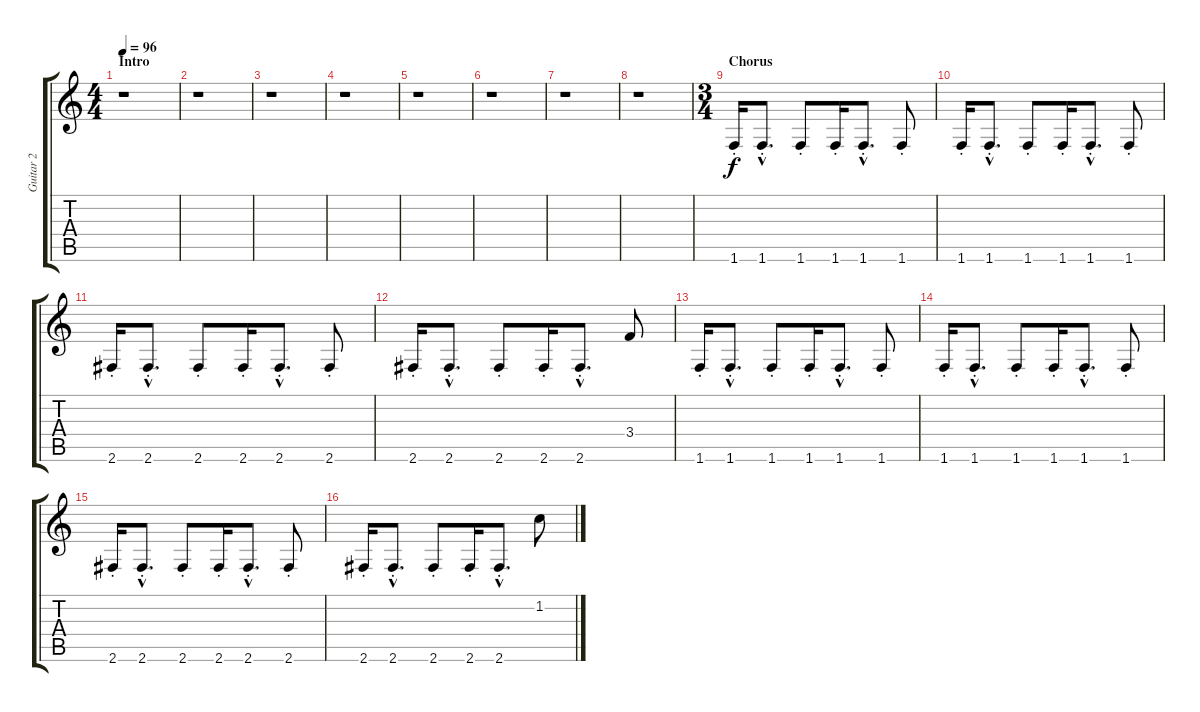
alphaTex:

\track ("Guitar 2" "Guitar 2") {instrument electricguitarmuted}
\staff {score tabs}
\tuning (E4 B3 G3 D3 A2 E2) {hide}
\ts (4 4)
\section ("" "Intro")
\tempo 96
\clef g2
\ks c
r.1{dy f instrument electricguitarmuted} |
r.1 |
r.1 |
r.1 |
r.1 |
r.1 |
r.1 |
r.1 |
\ts (3 4)
\section ("" "Chorus")
1.6{st}.16 1.6{hac st}.8{d} 1.6{st}.8 1.6{st}.16 1.6{hac st}.8{d} 1.6{st}.8 |
1.6{st}.16 1.6{hac st}.8{d} 1.6{st}.8 1.6{st}.16 1.6{hac st}.8{d} 1.6{st}.8 |
2.6{st}.16 2.6{hac st}.8{d} 2.6{st}.8 2.6{st}.16 2.6{hac st}.8{d} 2.6{st}.8 |
2.6{st}.16 2.6{hac st}.8{d} 2.6{st}.8 2.6{st}.16 2.6{hac st}.8{d} 3.4.8 |
1.6{st}.16 1.6{hac st}.8{d} 1.6{st}.8 1.6{st}.16 1.6{hac st}.8{d} 1.6{st}.8 |
1.6{st}.16 1.6{hac st}.8{d} 1.6{st}.8 1.6{st}.16 1.6{hac st}.8{d} 1.6{st}.8 |
2.6{st}.16 2.6{hac st}.8{d} 2.6{st}.8 2.6{st}.16 2.6{hac st}.8{d} 2.6{st}.8 |
2.6{st}.16 2.6{hac st}.8{d} 2.6{st}.8 2.6{st}.16 2.6{hac st}.8{d} 1.2.8
